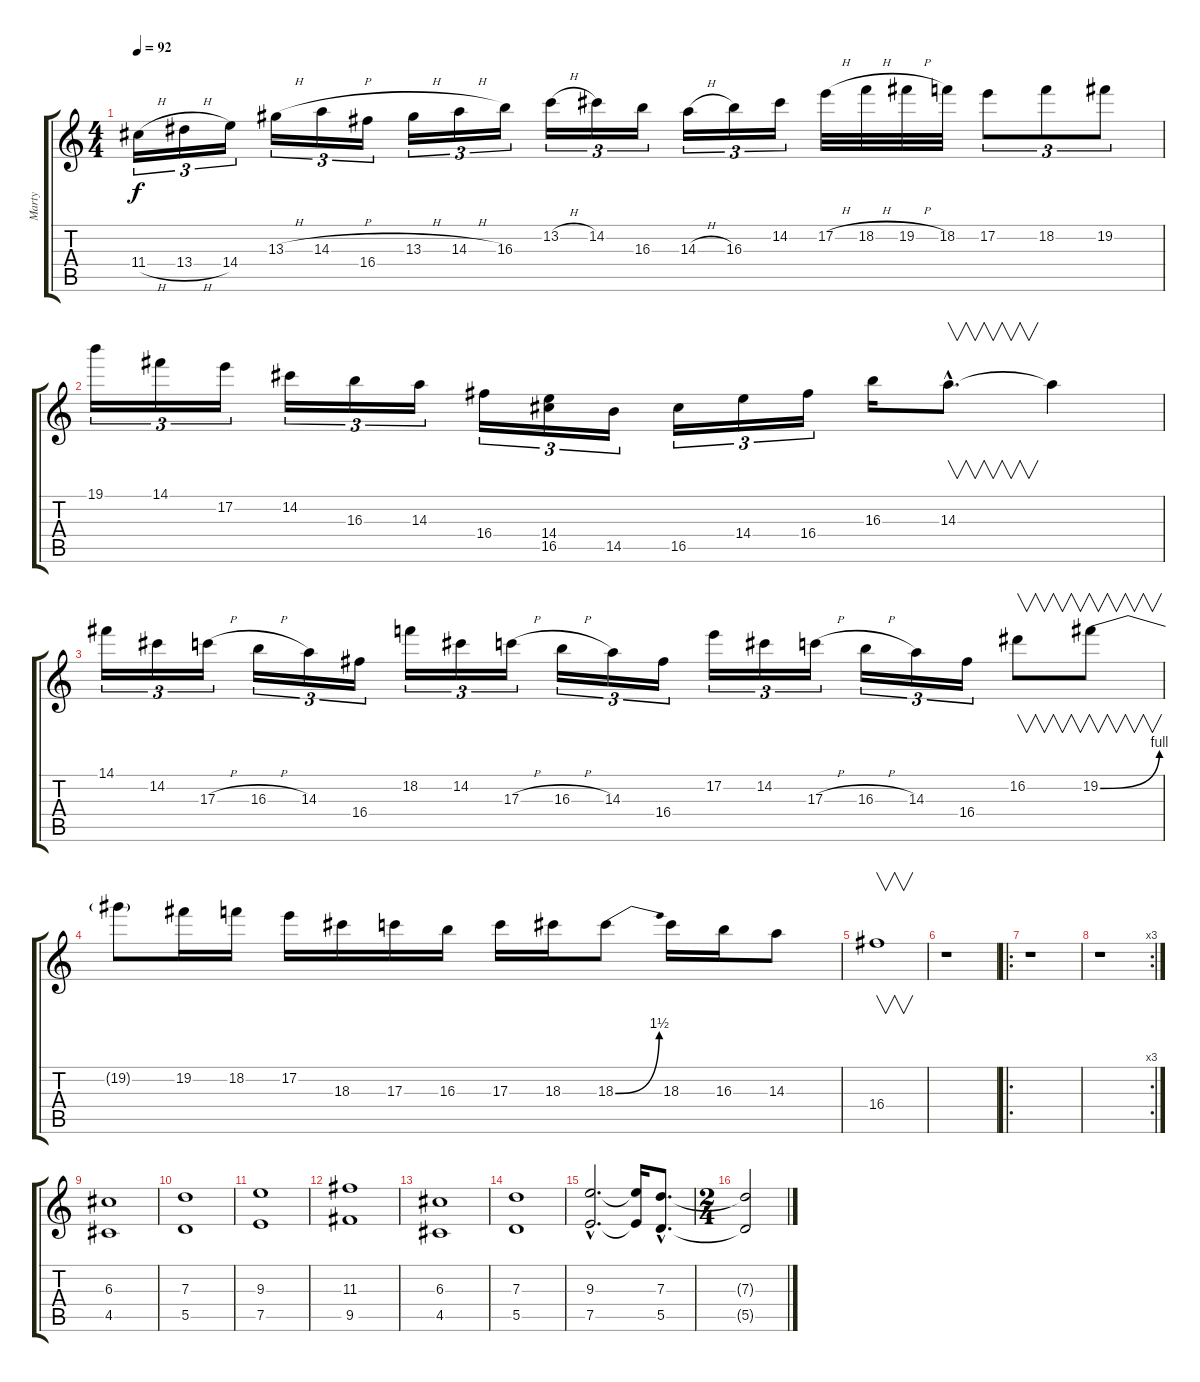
\track ("Marty" "Marty") {instrument distortionguitar}
\staff {score tabs}
\tuning (E4 B3 G3 D3 A2 E2) {hide}
\ts (4 4)
\tempo 92
\clef g2
\ks c
11.4{h}.16{tu (3 2) dy f} 13.4{h}.16{tu (3 2)} 14.4.16{tu (3 2)} 13.3{h}.16{tu (3 2)} 14.3{h}.16{tu (3 2)} 16.4.16{tu (3 2)} 13.3{h}.16{tu (3 2)} 14.3{h}.16{tu (3 2)} 16.3.16{tu (3 2)} 13.2{h}.16{tu (3 2)} 14.2.16{tu (3 2)} 16.3.16{tu (3 2)} 14.3{h}.16{tu (3 2)} 16.3.16{tu (3 2)} 14.2.16{tu (3 2)} 17.2{h}.32 18.2{h}.32 19.2{h}.32 18.2.32 17.2.8{tu (3 2)} 18.2.8{tu (3 2)} 19.2.8{tu (3 2)} |
19.1.16{tu (3 2)} 14.1.16{tu (3 2)} 17.2.16{tu (3 2)} 14.2.16{tu (3 2)} 16.3.16{tu (3 2)} 14.3.16{tu (3 2)} 16.4.16{tu (3 2)} (14.4 16.5).16{tu (3 2)} 14.5.16{tu (3 2)} 16.5.16{tu (3 2)} 14.4.16{tu (3 2)} 16.4.16{tu (3 2)} 16.3.16 14.3{hac}.8{v d} 14.3{t}.4 |
14.1.16{tu (3 2)} 14.2.16{tu (3 2)} 17.3{h}.16{tu (3 2)} 16.3{h}.16{tu (3 2)} 14.3.16{tu (3 2)} 16.4.16{tu (3 2)} 18.2.16{tu (3 2)} 14.2.16{tu (3 2)} 17.3{h}.16{tu (3 2)} 16.3{h}.16{tu (3 2)} 14.3.16{tu (3 2)} 16.4.16{tu (3 2)} 17.2.16{tu (3 2)} 14.2.16{tu (3 2)} 17.3{h}.16{tu (3 2)} 16.3{h}.16{tu (3 2)} 14.3.16{tu (3 2)} 16.4.16{tu (3 2)} 16.2.8{v} 19.2{be (bend 0 0 60 4)}.8{v} |
19.2{t}.8 19.2.16 18.2.16 17.2.16 18.3.16 17.3.16 16.3.16 17.3.16 18.3.16 18.3{be (bend 0 0 60 6)}.8 18.3.16 16.3.16 14.3.8 |
16.4.1{v} |
r.1 |
\ro
r.1 |
\rc 3
r.1 |
(6.3 4.5).1 |
(7.3 5.5).1 |
(9.3 7.5).1 |
(11.3 9.5).1 |
(6.3 4.5).1 |
(7.3 5.5).1 |
(9.3{hac} 7.5{hac}).2{d} (9.3{t} 7.5{t}).16 (7.3{hac} 5.5{hac}).8{d} |
\ts (2 4)
(7.3{t} 5.5{t}).2
